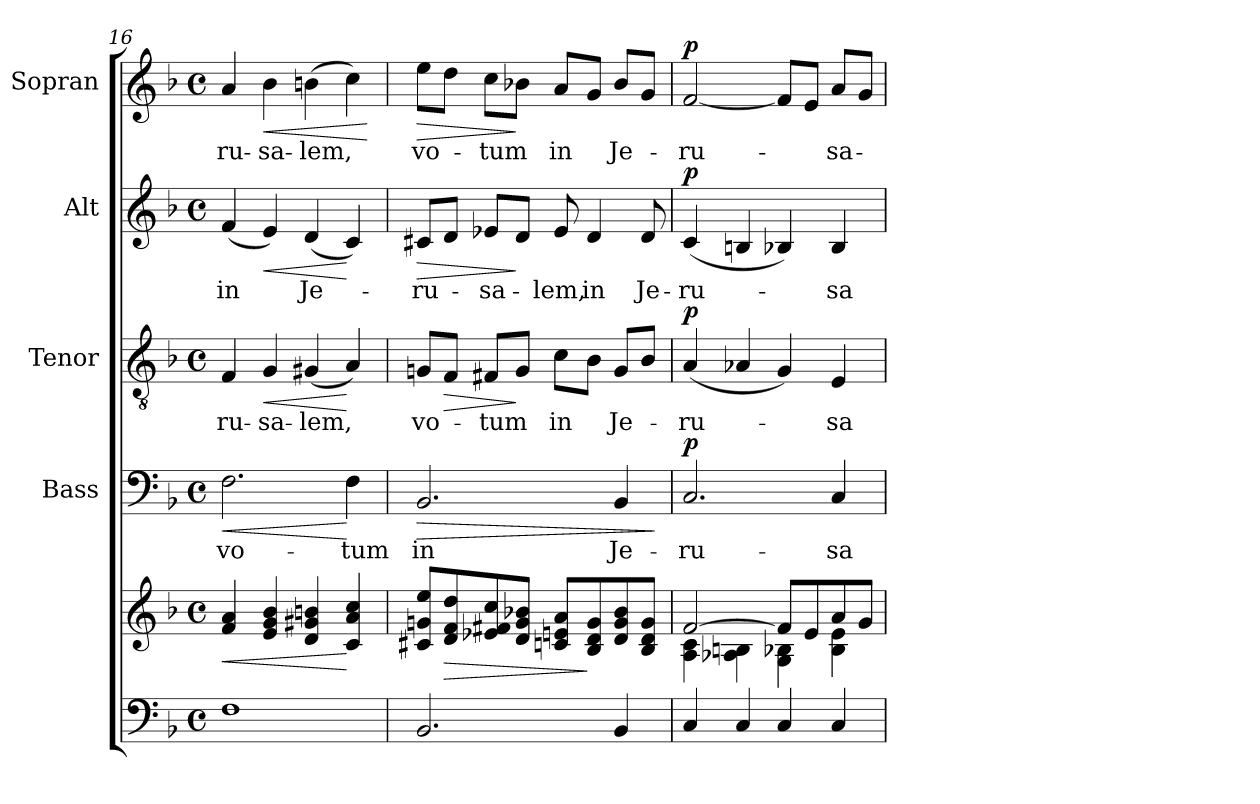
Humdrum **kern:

**kern	**kern	**dynam	**kern	**text	**dynam	**kern	**text	**dynam	**kern	**text	**dynam	**kern	**text	**dynam
*part5	*part5	*part5	*part4	*part4	*part4	*part3	*part3	*part3	*part2	*part2	*part2	*part1	*part1	*part1
*staff6	*staff5	*staff5/6	*staff4	*staff4	*staff4	*staff3	*staff3	*staff3	*staff2	*staff2	*staff2	*staff1	*staff1	*staff1
*	*	*	*I"Bass	*	*	*I"Tenor	*	*	*I"Alt	*	*	*I"Sopran	*	*
*	*	*	*I'B.	*	*	*I'T.	*	*	*I'A.	*	*	*I'S.	*	*
*clefF4	*clefG2	*	*clefF4	*	*	*clefGv2	*	*	*clefG2	*	*	*clefG2	*	*
*k[b-]	*k[b-]	*	*k[b-]	*	*	*k[b-]	*	*	*k[b-]	*	*	*k[b-]	*	*
*F:	*F:	*	*F:	*	*	*F:	*	*	*F:	*	*	*F:	*	*
*M4/4	*M4/4	*	*M4/4	*	*	*M4/4	*	*	*M4/4	*	*	*M4/4	*	*
*met(c)	*met(c)	*	*met(c)	*	*	*met(c)	*	*	*met(c)	*	*	*met(c)	*	*
=16	=16	=16	=16	=16	=16	=16	=16	=16	=16	=16	=16	=16	=16	=16
!	!	!LO:HP:b	!	!LO:LY:b	!LO:HP:b	!	!LO:LY:b	!	!	!LO:LY:b	!	!	!LO:LY:b	!
1F	4f/ 4a/	<	2.F\	vo-	<	4F/	-ru-	.	(<4f/	in	.	4a/	-ru-	.
!	!	!	!	!	!	!	!LO:LY:b	!LO:HP:b	!	!	!LO:HP:b	!	!LO:LY:b	!LO:HP:b
.	4e/ 4g/ 4b-/	.	.	.	.	4G/	-sa-	<	4e/)	.	<	4b-\	-sa-	<
!	!	!	!	!	!	!	!LO:LY:b	!	!	!LO:LY:b	!	!	!LO:LY:b	!
.	4d/ 4g#X/ 4bn/	.	.	.	.	(<4G#X/	-lem,	.	(<4d/	Je-	.	(>4bn\	-lem,	.
!	!	!	!	!LO:LY:b	!	!	!	!	!	!	!	!	!	!
.	4c/ 4a/ 4cc/	[	4F\	-tum	[	4A/)	.	[	4c/)	.	[	4cc\)	.	.
.	.	.	.	.	.	.	.	.	.	.	.	.	.	[
=17	=17	=17	=17	=17	=17	=17	=17	=17	=17	=17	=17	=17	=17	=17
!	!	!	!	!LO:LY:b	!LO:HP:b	!	!LO:LY:b	!	!	!LO:LY:b	!LO:HP:b	!	!LO:LY:b	!LO:HP:b
2.BB-/	8c#X/ 8gn/ 8ee/L	.	2.BB-/	in	>	8Gn/L	vo-	.	8c#X/L	-ru-	>	8ee\L	vo-	>
!	!	!LO:HP:b	!	!	!	!	!	!LO:HP:b	!	!	!	!	!	!
.	8d/ 8f/ 8dd/	>	.	.	.	8F/J	.	>	8d/J	.	.	8dd\J	.	.
!	!	!	!	!	!	!	!LO:LY:b	!	!	!LO:LY:b	!	!	!LO:LY:b	!
.	8e-X/ 8f#X/ 8cc/	.	.	.	.	8F#X/L	-tum	.	8e-X/L	-sa-	.	8cc\L	-tum	.
.	8d/ 8g/ 8b-X/J	.	.	.	.	8G/J	.	]	8d/J	.	]	8b-X\J	.	]
!	!	!	!	!	!	!	!LO:LY:b	!	!	!LO:LY:b	!	!	!LO:LY:b	!
.	8cn/ 8en/ 8a/L	.	.	.	.	8c\L	in	.	8e-/	-lem,	.	8a/L	in	.
!	!	!	!	!	!	!	!	!	!	!LO:LY:b	!	!	!	!
.	8B-/ 8d/ 8g/	]	.	.	.	8B-\J	.	.	4d/	in	.	8g/J	.	.
!	!	!	!	!LO:LY:b	!	!	!LO:LY:b	!	!	!	!	!	!LO:LY:b	!
4BB-/	8d/ 8g/ 8b-/	.	4BB-/	Je-	.	8G/L	Je-	.	.	.	.	8b-/L	Je-	.
!	!	!	!	!	!	!	!	!	!	!LO:LY:b	!	!	!	!
.	8B-/ 8d/ 8g/J	.	.	.	.	8B-/J	.	.	8d/	Je-	.	8g/J	.	.
.	.	.	.	.	]	.	.	.	.	.	.	.	.	.
!!LO:LB:g=z
=18	=18	=18	=18	=18	=18	=18	=18	=18	=18	=18	=18	=18	=18	=18
*	*^	*	*	*	*	*	*	*	*	*	*	*	*	*
!	!	!	!	!	!LO:LY:b	!LO:DY:a	!	!LO:LY:b	!LO:DY:a	!	!LO:LY:b	!LO:DY:a	!	!LO:LY:b	!LO:DY:a
4C/	[>2f/	4A\ 4c\	.	2.C/	-ru-	p	(<4A/	-ru-	p	(<4c/	-ru-	p	[2f/	-ru-	p
4C/	.	4A-X\ 4Bn\	.	.	.	.	4A-X/	.	.	4Bn/	.	.	.	.	.
4C/	8f/L]	4G\ 4B-X\	.	.	.	.	4G/)	.	.	4B-X/)	.	.	8f/L]	.	.
.	8e/	.	.	.	.	.	.	.	.	.	.	.	8e/J	.	.
!	!	!	!	!	!LO:LY:b	!	!	!LO:LY:b	!	!	!LO:LY:b	!	!	!LO:LY:b	!
4C/	8a/	4B-\ 4e\	.	4C/	-sa-	.	4E/	-sa-	.	4B-/	-sa-	.	8a/L	-sa-	.
.	8g/J	.	.	.	.	.	.	.	.	.	.	.	8g/J	.	.
*	*v	*v	*	*	*	*	*	*	*	*	*	*	*	*	*
=	=	=	=	=	=	=	=	=	=	=	=	=	=	=
*-	*-	*-	*-	*-	*-	*-	*-	*-	*-	*-	*-	*-	*-	*-
